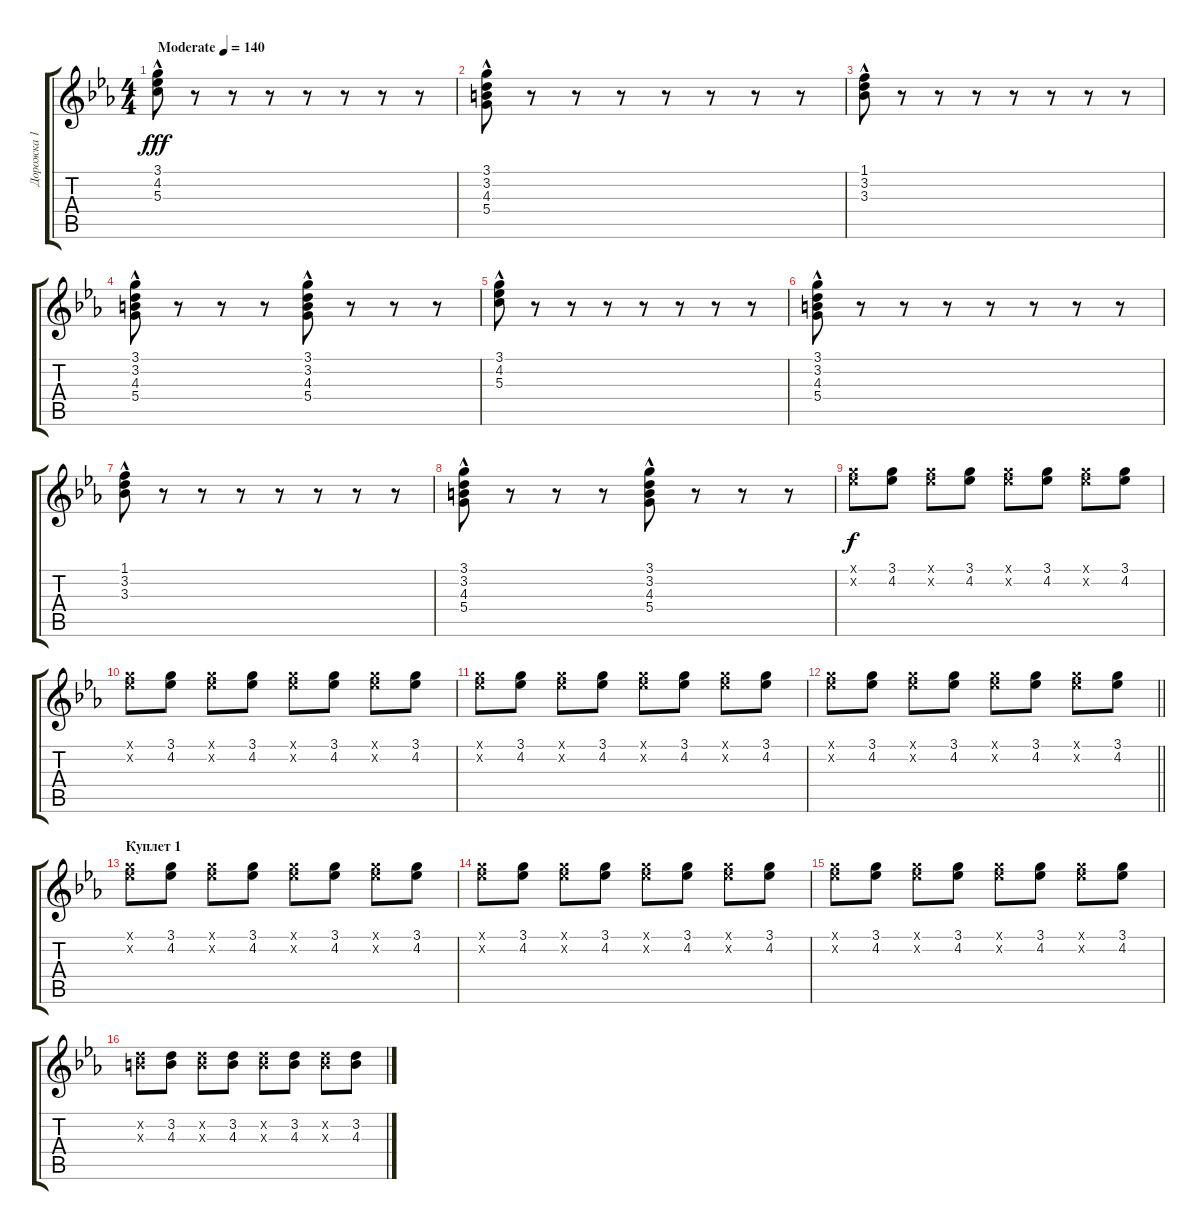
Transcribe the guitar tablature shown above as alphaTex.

\track ("Дорожка 1" "Дорожка 1") {instrument overdrivenguitar}
\staff {score tabs}
\tuning (E4 B3 G3 D3 A2 E2) {hide}
\ts (4 4)
\tempo (140 "Moderate")
\clef g2
\ks cminor
(3.1{hac} 4.2{hac} 5.3{hac}).8{dy fff instrument overdrivenguitar} r.8 r.8 r.8 r.8 r.8 r.8 r.8 |
(3.1{hac} 3.2{hac} 4.3{hac} 5.4{hac}).8 r.8 r.8 r.8 r.8 r.8 r.8 r.8 |
(1.1{hac} 3.2{hac} 3.3{hac}).8 r.8 r.8 r.8 r.8 r.8 r.8 r.8 |
(3.1{hac} 3.2{hac} 4.3{hac} 5.4{hac}).8 r.8 r.8 r.8 (3.1{hac} 3.2{hac} 4.3{hac} 5.4{hac}).8 r.8 r.8 r.8 |
(3.1{hac} 4.2{hac} 5.3{hac}).8 r.8 r.8 r.8 r.8 r.8 r.8 r.8 |
(3.1{hac} 3.2{hac} 4.3{hac} 5.4{hac}).8 r.8 r.8 r.8 r.8 r.8 r.8 r.8 |
(1.1{hac} 3.2{hac} 3.3{hac}).8 r.8 r.8 r.8 r.8 r.8 r.8 r.8 |
(3.1{hac} 3.2{hac} 4.3{hac} 5.4{hac}).8 r.8 r.8 r.8 (3.1{hac} 3.2{hac} 4.3{hac} 5.4{hac}).8 r.8 r.8 r.8 |
(3.1{x} 4.2{x}).8{dy f} (3.1 4.2).8 (3.1{x} 4.2{x}).8 (3.1 4.2).8 (3.1{x} 4.2{x}).8 (3.1 4.2).8 (3.1{x} 4.2{x}).8 (3.1 4.2).8 |
(3.1{x} 4.2{x}).8 (3.1 4.2).8 (3.1{x} 4.2{x}).8 (3.1 4.2).8 (3.1{x} 4.2{x}).8 (3.1 4.2).8 (3.1{x} 4.2{x}).8 (3.1 4.2).8 |
(3.1{x} 4.2{x}).8 (3.1 4.2).8 (3.1{x} 4.2{x}).8 (3.1 4.2).8 (3.1{x} 4.2{x}).8 (3.1 4.2).8 (3.1{x} 4.2{x}).8 (3.1 4.2).8 |
\barLineRight lightlight
(3.1{x} 4.2{x}).8 (3.1 4.2).8 (3.1{x} 4.2{x}).8 (3.1 4.2).8 (3.1{x} 4.2{x}).8 (3.1 4.2).8 (3.1{x} 4.2{x}).8 (3.1 4.2).8 |
\section ("" "Куплет 1")
(3.1{x} 4.2{x}).8 (3.1 4.2).8 (3.1{x} 4.2{x}).8 (3.1 4.2).8 (3.1{x} 4.2{x}).8 (3.1 4.2).8 (3.1{x} 4.2{x}).8 (3.1 4.2).8 |
(3.1{x} 4.2{x}).8 (3.1 4.2).8 (3.1{x} 4.2{x}).8 (3.1 4.2).8 (3.1{x} 4.2{x}).8 (3.1 4.2).8 (3.1{x} 4.2{x}).8 (3.1 4.2).8 |
(3.1{x} 4.2{x}).8 (3.1 4.2).8 (3.1{x} 4.2{x}).8 (3.1 4.2).8 (3.1{x} 4.2{x}).8 (3.1 4.2).8 (3.1{x} 4.2{x}).8 (3.1 4.2).8 |
(3.2{x} 4.3{x}).8 (3.2 4.3).8 (3.2{x} 4.3{x}).8 (3.2 4.3).8 (3.2{x} 4.3{x}).8 (3.2 4.3).8 (3.2{x} 4.3{x}).8 (3.2 4.3).8
